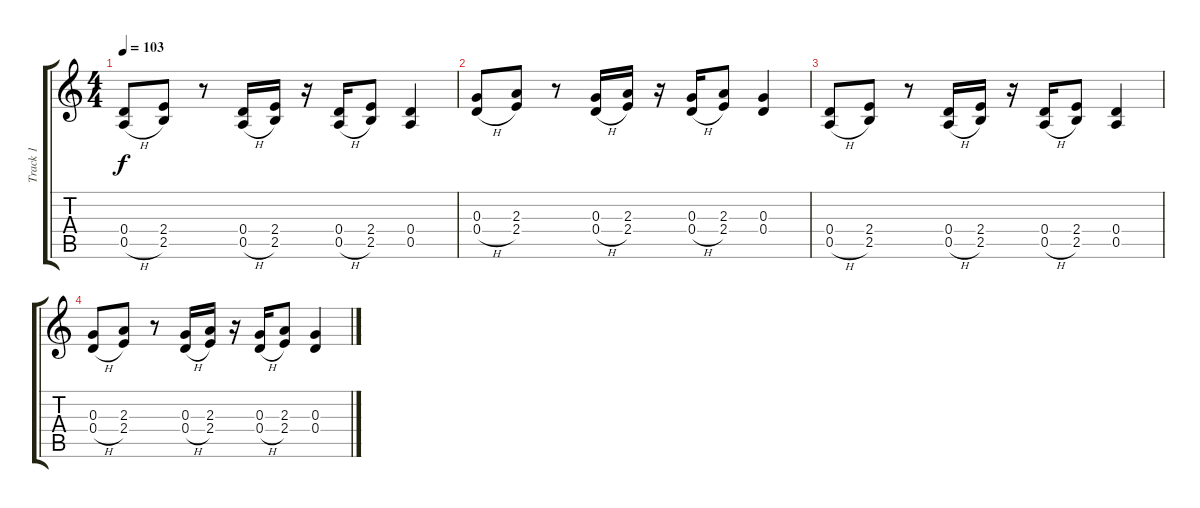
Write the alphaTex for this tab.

\track ("Track 1" "Track 1") {instrument electricguitarmuted}
\staff {score tabs}
\tuning (E4 B3 G3 D3 A2 E2) {hide}
\ts (4 4)
\tempo 103
\clef g2
\ks c
(0.4 0.5{h}).8{dy f instrument acousticguitarsteel} (2.4 2.5).8 r.8 (0.4 0.5{h}).16{instrument acousticguitarsteel} (2.4 2.5).16 r.16 (0.4 0.5{h}).16{instrument acousticguitarsteel} (2.4 2.5).8 (0.4 0.5).4{instrument acousticguitarsteel} |
(0.3 0.4{h}).8{instrument acousticguitarsteel} (2.3 2.4).8 r.8 (0.3 0.4{h}).16{instrument acousticguitarsteel} (2.3 2.4).16 r.16 (0.3 0.4{h}).16{instrument acousticguitarsteel} (2.3 2.4).8 (0.3 0.4).4{instrument acousticguitarsteel} |
(0.4 0.5{h}).8{instrument acousticguitarsteel} (2.4 2.5).8 r.8 (0.4 0.5{h}).16{instrument acousticguitarsteel} (2.4 2.5).16 r.16 (0.4 0.5{h}).16{instrument acousticguitarsteel} (2.4 2.5).8 (0.4 0.5).4{instrument acousticguitarsteel} |
(0.3 0.4{h}).8{instrument acousticguitarsteel} (2.3 2.4).8 r.8 (0.3 0.4{h}).16{instrument acousticguitarsteel} (2.3 2.4).16 r.16 (0.3 0.4{h}).16{instrument acousticguitarsteel} (2.3 2.4).8 (0.3 0.4).4{instrument acousticguitarsteel}
